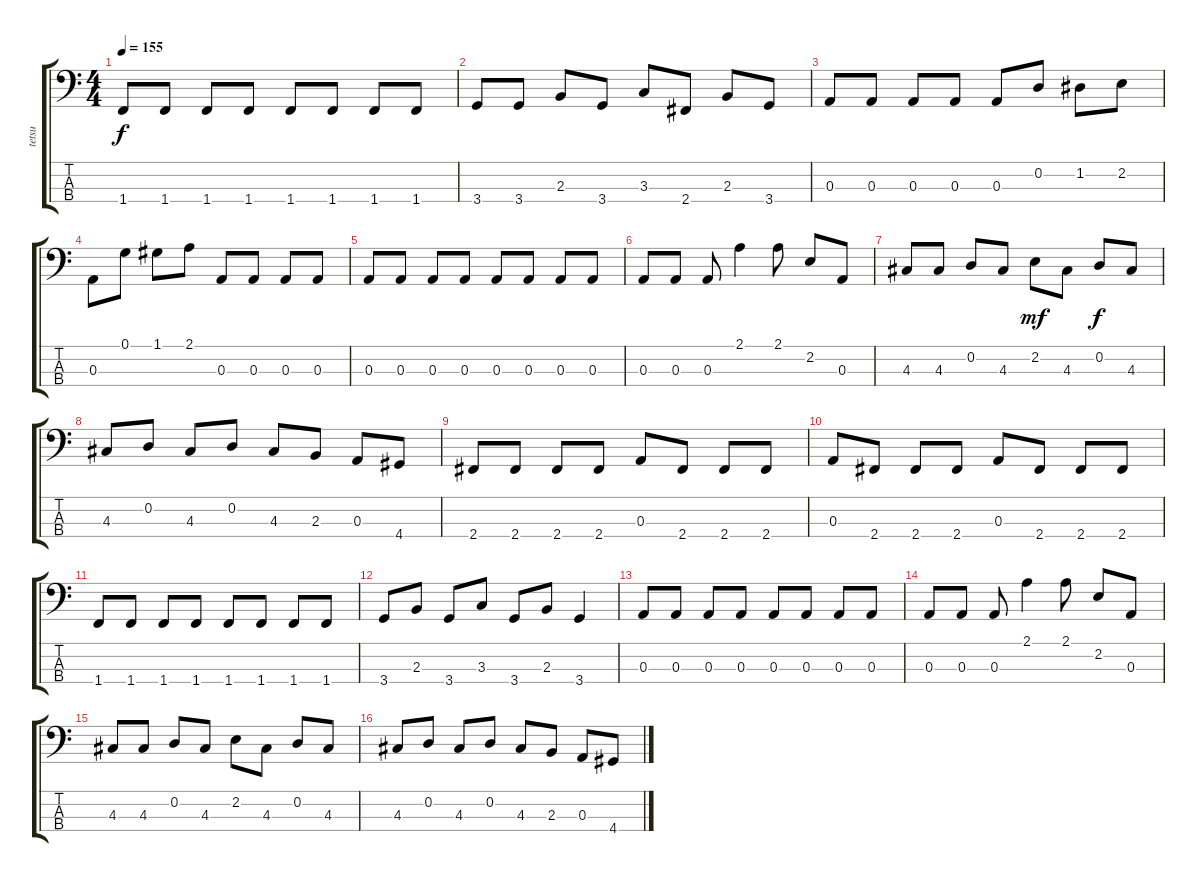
\track ("tetsu" "tetsu") {instrument electricbasspick}
\staff {score tabs}
\tuning (G2 D2 A1 E1) {hide}
\ts (4 4)
\tempo 155
\clef f4
\ks c
1.4.8{dy f} 1.4.8 1.4.8 1.4.8 1.4.8 1.4.8 1.4.8 1.4.8 |
3.4.8 3.4.8 2.3.8 3.4.8 3.3.8 2.4.8 2.3.8 3.4.8 |
0.3.8 0.3.8 0.3.8 0.3.8 0.3.8 0.2.8 1.2.8 2.2.8 |
0.3.8 0.1.8 1.1.8 2.1.8 0.3.8 0.3.8 0.3.8 0.3.8 |
0.3.8 0.3.8 0.3.8 0.3.8 0.3.8 0.3.8 0.3.8 0.3.8 |
0.3.8 0.3.8 0.3.8 2.1.4 2.1.8 2.2.8 0.3.8 |
4.3.8 4.3.8 0.2.8 4.3.8 2.2.8{dy mf} 4.3.8 0.2.8{dy f} 4.3.8 |
4.3.8 0.2.8 4.3.8 0.2.8 4.3.8 2.3.8 0.3.8 4.4.8 |
2.4.8 2.4.8 2.4.8 2.4.8 0.3.8 2.4.8 2.4.8 2.4.8 |
0.3.8 2.4.8 2.4.8 2.4.8 0.3.8 2.4.8 2.4.8 2.4.8 |
1.4.8 1.4.8 1.4.8 1.4.8 1.4.8 1.4.8 1.4.8 1.4.8 |
3.4.8 2.3.8 3.4.8 3.3.8 3.4.8 2.3.8 3.4.4 |
0.3.8 0.3.8 0.3.8 0.3.8 0.3.8 0.3.8 0.3.8 0.3.8 |
0.3.8 0.3.8 0.3.8 2.1.4 2.1.8 2.2.8 0.3.8 |
4.3.8 4.3.8 0.2.8 4.3.8 2.2.8 4.3.8 0.2.8 4.3.8 |
4.3.8 0.2.8 4.3.8 0.2.8 4.3.8 2.3.8 0.3.8 4.4.8
